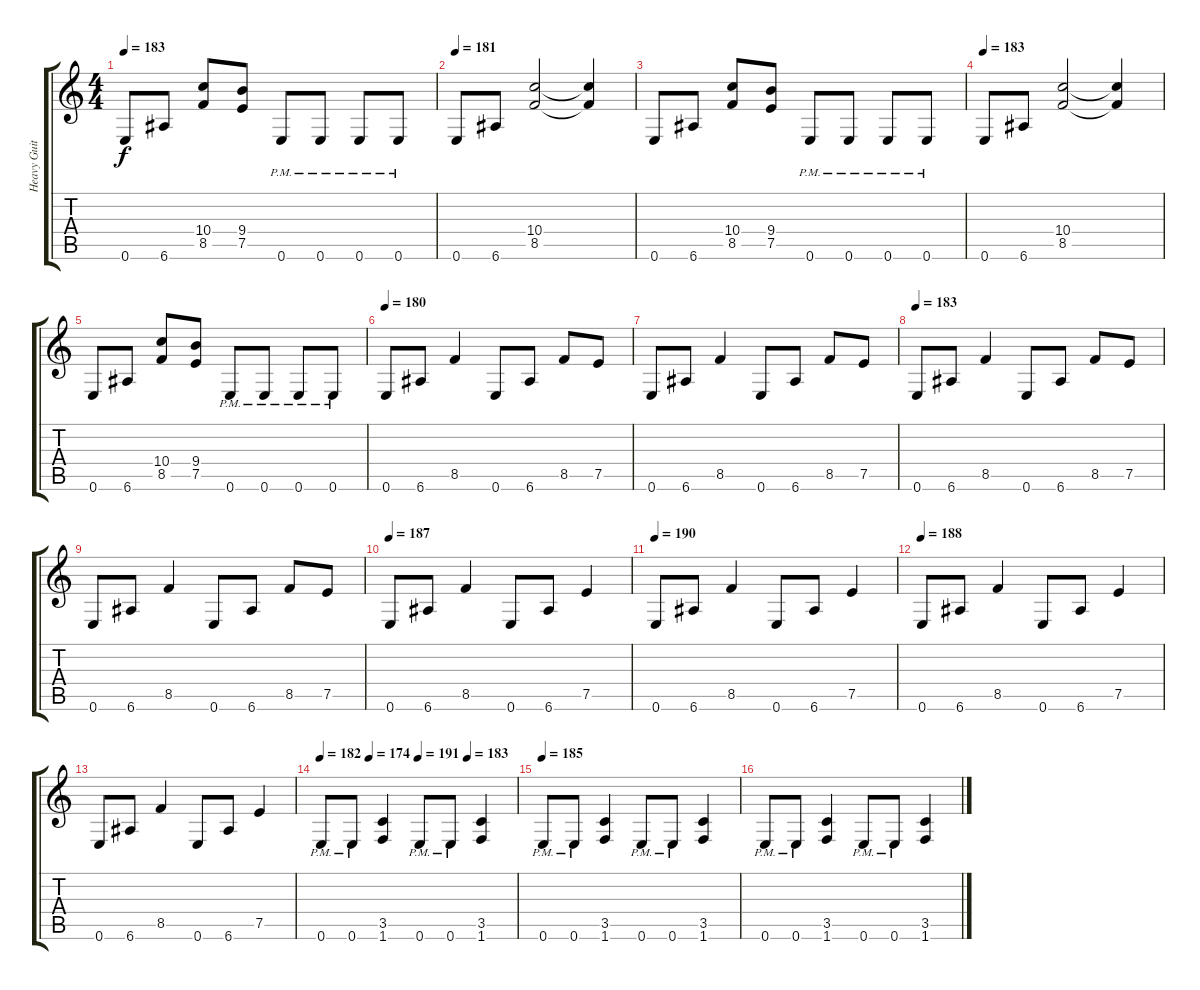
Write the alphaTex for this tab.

\track ("Heavy Guitar Right Channel" "Heavy Guit") {instrument overdrivenguitar}
\staff {score tabs}
\tuning (E4 B3 G3 D3 A2 E2) {hide}
\ts (4 4)
\tempo 183
\clef g2
\ks c
0.6.8{dy f} 6.6.8 (10.4 8.5).8 (9.4 7.5).8 0.6{pm}.8 0.6{pm}.8 0.6{pm}.8 0.6{pm}.8 |
\tempo 181
0.6.8 6.6.8 (10.4 8.5).2 (10.4{t} 8.5{t}).4 |
0.6.8 6.6.8 (10.4 8.5).8 (9.4 7.5).8 0.6{pm}.8 0.6{pm}.8 0.6{pm}.8 0.6{pm}.8 |
\tempo 183
0.6.8 6.6.8 (10.4 8.5).2 (10.4{t} 8.5{t}).4 |
0.6.8 6.6.8 (10.4 8.5).8 (9.4 7.5).8 0.6{pm}.8 0.6{pm}.8 0.6{pm}.8 0.6{pm}.8 |
\tempo 180
0.6.8 6.6.8 8.5.4 0.6.8 6.6.8 8.5.8 7.5.8 |
0.6.8 6.6.8 8.5.4 0.6.8 6.6.8 8.5.8 7.5.8 |
\tempo 183
0.6.8 6.6.8 8.5.4 0.6.8 6.6.8 8.5.8 7.5.8 |
0.6.8 6.6.8 8.5.4 0.6.8 6.6.8 8.5.8 7.5.8 |
\tempo 187
0.6.8 6.6.8 8.5.4 0.6.8 6.6.8 7.5.4 |
\tempo 190
0.6.8 6.6.8 8.5.4 0.6.8 6.6.8 7.5.4 |
\tempo 188
0.6.8 6.6.8 8.5.4 0.6.8 6.6.8 7.5.4 |
0.6.8 6.6.8 8.5.4 0.6.8 6.6.8 7.5.4 |
\tempo 182
\tempo (174 0.25)
\tempo (191 0.5)
\tempo (183 0.75)
0.6{pm}.8 0.6{pm}.8 (3.5 1.6).4 0.6{pm}.8 0.6{pm}.8 (3.5 1.6).4 |
\tempo 185
0.6{pm}.8 0.6{pm}.8 (3.5 1.6).4 0.6{pm}.8 0.6{pm}.8 (3.5 1.6).4 |
0.6{pm}.8 0.6{pm}.8 (3.5 1.6).4 0.6{pm}.8 0.6{pm}.8 (3.5 1.6).4
